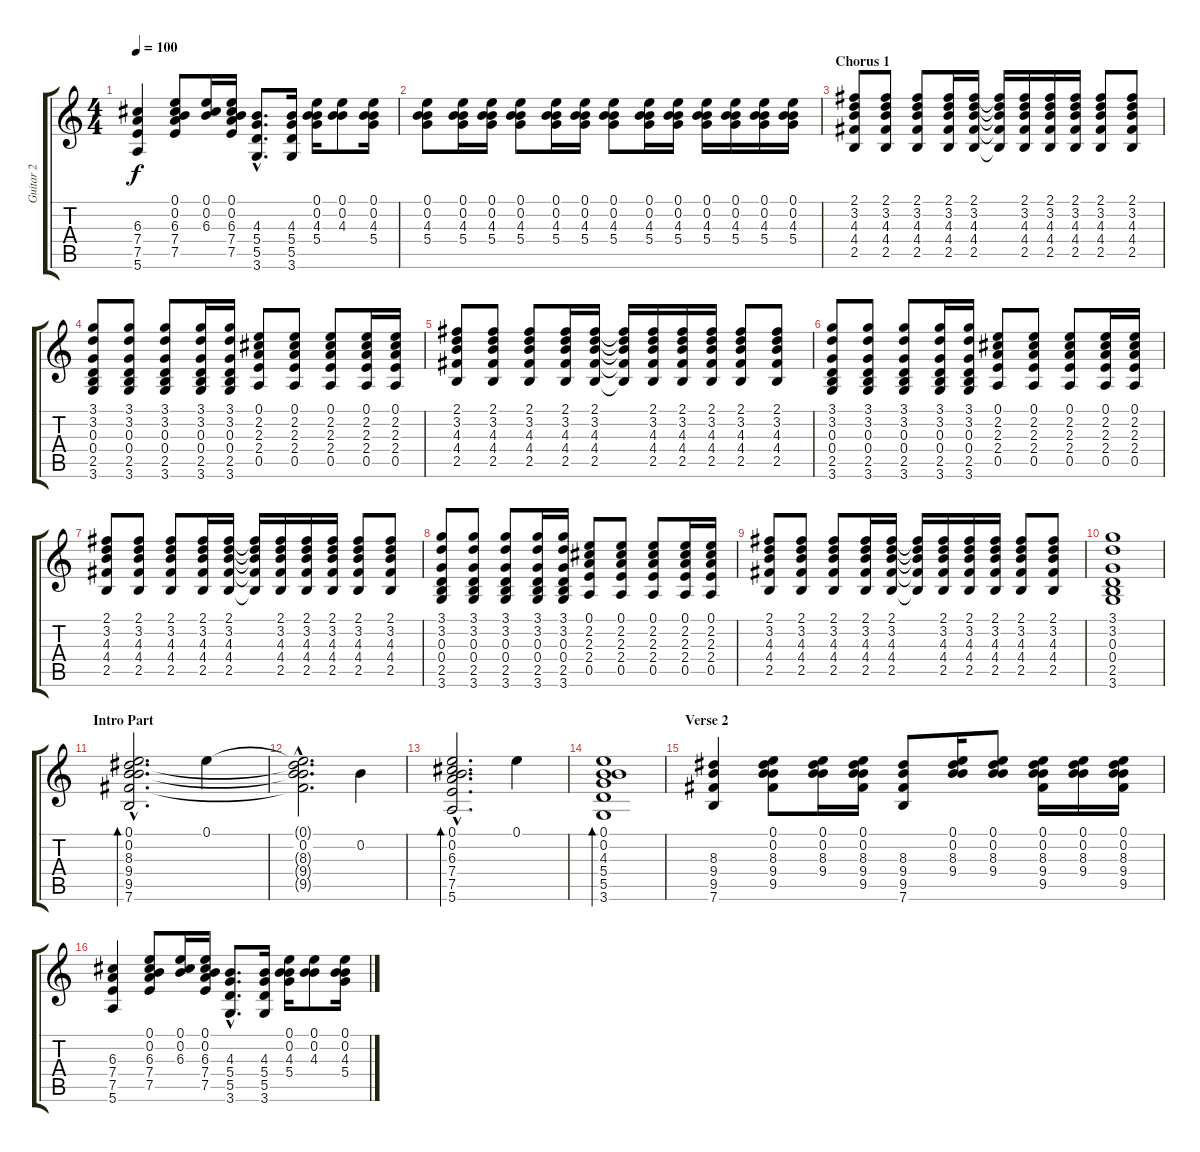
\track ("Guitar 2" "Guitar 2") {instrument electricguitarjazz}
\staff {score tabs}
\tuning (E4 B3 G3 D3 A2 E2) {hide}
\ts (4 4)
\tempo 100
\clef g2
\ks c
(6.3 7.4 7.5 5.6).4{dy f} (0.1 0.2 6.3 7.4 7.5).8 (0.1 0.2 6.3).16 (0.1 0.2 6.3 7.4 7.5).16 (4.3{hac} 5.4{hac} 5.5{hac} 3.6{hac}).8{d} (4.3 5.4 5.5 3.6).16 (0.1 0.2 4.3 5.4).16 (0.1 0.2 4.3).8 (0.1 0.2 4.3 5.4).16 |
(0.1 0.2 4.3 5.4).8 (0.1 0.2 4.3 5.4).16 (0.1 0.2 4.3 5.4).16 (0.1 0.2 4.3 5.4).8 (0.1 0.2 4.3 5.4).16 (0.1 0.2 4.3 5.4).16 (0.1 0.2 4.3 5.4).8 (0.1 0.2 4.3 5.4).16 (0.1 0.2 4.3 5.4).16 (0.1 0.2 4.3 5.4).16 (0.1 0.2 4.3 5.4).16 (0.1 0.2 4.3 5.4).16 (0.1 0.2 4.3 5.4).16 |
\section ("" "Chorus 1")
(2.1 3.2 4.3 4.4 2.5).8 (2.1 3.2 4.3 4.4 2.5).8 (2.1 3.2 4.3 4.4 2.5).8 (2.1 3.2 4.3 4.4 2.5).16 (2.1 3.2 4.3 4.4 2.5).16 (2.1{t} 3.2{t} 4.3{t} 4.4{t} 2.5{t}).16 (2.1 3.2 4.3 4.4 2.5).16 (2.1 3.2 4.3 4.4 2.5).16 (2.1 3.2 4.3 4.4 2.5).16 (2.1 3.2 4.3 4.4 2.5).8 (2.1 3.2 4.3 4.4 2.5).8 |
(3.1 3.2 0.3 0.4 2.5 3.6).8 (3.1 3.2 0.3 0.4 2.5 3.6).8 (3.1 3.2 0.3 0.4 2.5 3.6).8 (3.1 3.2 0.3 0.4 2.5 3.6).16 (3.1 3.2 0.3 0.4 2.5 3.6).16 (0.1 2.2 2.3 2.4 0.5).8 (0.1 2.2 2.3 2.4 0.5).8 (0.1 2.2 2.3 2.4 0.5).8 (0.1 2.2 2.3 2.4 0.5).16 (0.1 2.2 2.3 2.4 0.5).16 |
(2.1 3.2 4.3 4.4 2.5).8 (2.1 3.2 4.3 4.4 2.5).8 (2.1 3.2 4.3 4.4 2.5).8 (2.1 3.2 4.3 4.4 2.5).16 (2.1 3.2 4.3 4.4 2.5).16 (2.1{t} 3.2{t} 4.3{t} 4.4{t} 2.5{t}).16 (2.1 3.2 4.3 4.4 2.5).16 (2.1 3.2 4.3 4.4 2.5).16 (2.1 3.2 4.3 4.4 2.5).16 (2.1 3.2 4.3 4.4 2.5).8 (2.1 3.2 4.3 4.4 2.5).8 |
(3.1 3.2 0.3 0.4 2.5 3.6).8 (3.1 3.2 0.3 0.4 2.5 3.6).8 (3.1 3.2 0.3 0.4 2.5 3.6).8 (3.1 3.2 0.3 0.4 2.5 3.6).16 (3.1 3.2 0.3 0.4 2.5 3.6).16 (0.1 2.2 2.3 2.4 0.5).8 (0.1 2.2 2.3 2.4 0.5).8 (0.1 2.2 2.3 2.4 0.5).8 (0.1 2.2 2.3 2.4 0.5).16 (0.1 2.2 2.3 2.4 0.5).16 |
(2.1 3.2 4.3 4.4 2.5).8 (2.1 3.2 4.3 4.4 2.5).8 (2.1 3.2 4.3 4.4 2.5).8 (2.1 3.2 4.3 4.4 2.5).16 (2.1 3.2 4.3 4.4 2.5).16 (2.1{t} 3.2{t} 4.3{t} 4.4{t} 2.5{t}).16 (2.1 3.2 4.3 4.4 2.5).16 (2.1 3.2 4.3 4.4 2.5).16 (2.1 3.2 4.3 4.4 2.5).16 (2.1 3.2 4.3 4.4 2.5).8 (2.1 3.2 4.3 4.4 2.5).8 |
(3.1 3.2 0.3 0.4 2.5 3.6).8 (3.1 3.2 0.3 0.4 2.5 3.6).8 (3.1 3.2 0.3 0.4 2.5 3.6).8 (3.1 3.2 0.3 0.4 2.5 3.6).16 (3.1 3.2 0.3 0.4 2.5 3.6).16 (0.1 2.2 2.3 2.4 0.5).8 (0.1 2.2 2.3 2.4 0.5).8 (0.1 2.2 2.3 2.4 0.5).8 (0.1 2.2 2.3 2.4 0.5).16 (0.1 2.2 2.3 2.4 0.5).16 |
(2.1 3.2 4.3 4.4 2.5).8 (2.1 3.2 4.3 4.4 2.5).8 (2.1 3.2 4.3 4.4 2.5).8 (2.1 3.2 4.3 4.4 2.5).16 (2.1 3.2 4.3 4.4 2.5).16 (2.1{t} 3.2{t} 4.3{t} 4.4{t} 2.5{t}).16 (2.1 3.2 4.3 4.4 2.5).16 (2.1 3.2 4.3 4.4 2.5).16 (2.1 3.2 4.3 4.4 2.5).16 (2.1 3.2 4.3 4.4 2.5).8 (2.1 3.2 4.3 4.4 2.5).8 |
(3.1 3.2 0.3 0.4 2.5 3.6).1 |
\section ("" "Intro Part")
(0.1{hac} 0.2{hac} 8.3{hac} 9.4{hac} 9.5{hac} 7.6{hac}).2{d bd 30} 0.1.4 |
(0.1{hac t} 0.2{hac} 8.3{hac t} 9.4{hac t} 9.5{hac t}).2{d} 0.2.4 |
(0.1{hac} 0.2{hac} 6.3{hac} 7.4{hac} 7.5{hac} 5.6{hac}).2{d bd 30} 0.1.4 |
(0.1 0.2 4.3 5.4 5.5 3.6).1{bd 30} |
\section ("" "Verse 2")
(8.3 9.4 9.5 7.6).4 (0.1 0.2 8.3 9.4 9.5).8 (0.1 0.2 8.3 9.4).16 (0.1 0.2 8.3 9.4 9.5).16 (8.3 9.4 9.5 7.6).8 (0.1 0.2 8.3 9.4).16 (0.1 0.2 8.3 9.4).8 (0.1 0.2 8.3 9.4 9.5).16 (0.1 0.2 8.3 9.4).16 (0.1 0.2 8.3 9.4 9.5).16 |
(6.3 7.4 7.5 5.6).4 (0.1 0.2 6.3 7.4 7.5).8 (0.1 0.2 6.3).16 (0.1 0.2 6.3 7.4 7.5).16 (4.3{hac} 5.4{hac} 5.5{hac} 3.6{hac}).8{d} (4.3 5.4 5.5 3.6).16 (0.1 0.2 4.3 5.4).16 (0.1 0.2 4.3).8 (0.1 0.2 4.3 5.4).16
